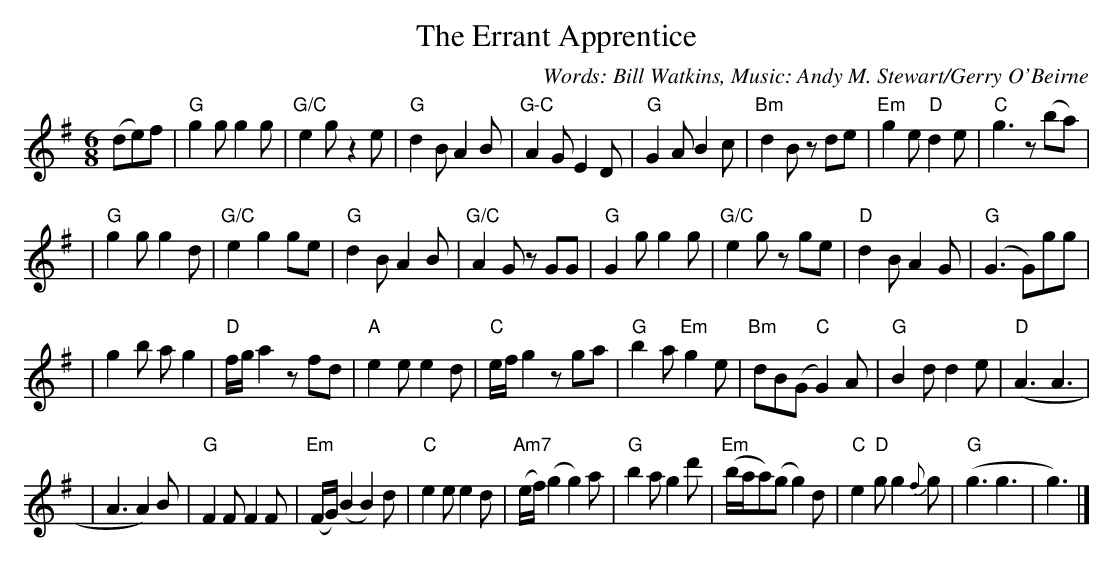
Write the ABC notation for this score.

X:1
T: The Errant Apprentice
M: 6/8
L: 1/8
C: Words: Bill Watkins, Music: Andy M. Stewart/Gerry O'Beirne
K: G
(de)f \
| "G"g2 g g2 g | "G/C"e2 g z2 e | "G"d2 B A2 B | "G-C"A2 G E2 D \
| "G" G2 A B2 c | "Bm" d2 B z de | "Em" g2 e "D" d2 e | "C"g3 z (ba) |
| "G"g2 g g2 d | "G/C"e2 g2 ge | "G"d2 B A2 B | "G/C"A2 G z GG \
| "G"G2 g g2 g | "G/C"e2 g z ge | "D"d2 B A2 G | "G"(G3G)gg |
| g2 b a g2 | "D"f/2g/2 a2 z fd | "A"e2 e e2 d | "C"e/2f/2 g2 z ga \
| "G"b2 a "Em"g2 e | "Bm"dB(G "C"G2) A | "G"B2 d d2 e | "D"(A3 A3 |
| A3 A2) B | "G"F2 F F2 F | "Em"(F/2G/2) (B2 B2) d | "C"e2 e e2 d \
| "Am7"(e/2f/2) (g2 g2) a | "G"b2 a g2 d' | "Em"(b/2a/2a)(g g2) d | "C"e2 "D"g g2 {f}g \
| "G"(g3 g3 | g3) |]
